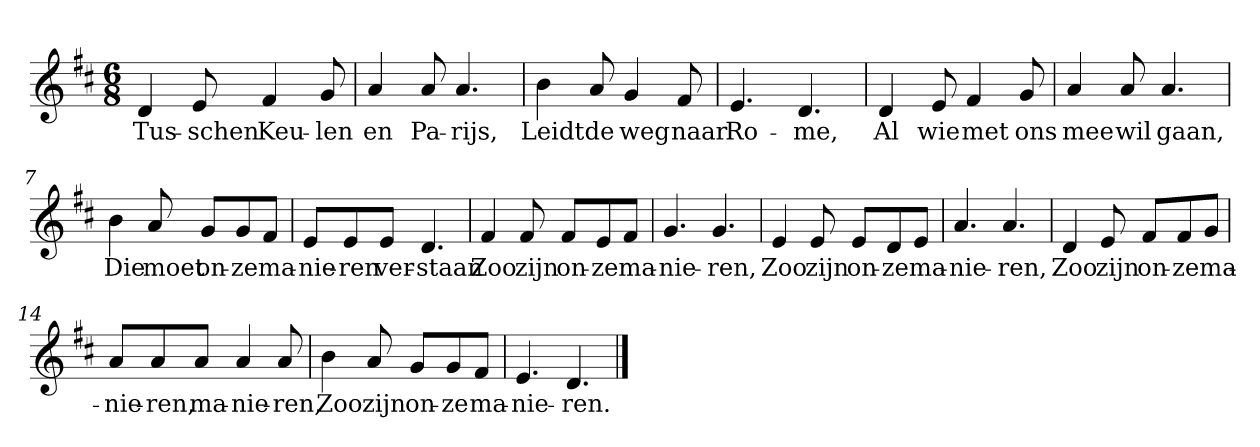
**kern	**text
*part1	*part1
*staff1	*staff1
*clefG2	*
*k[f#c#]	*
*D:	*
*M6/8	*
*MM120	*
=1	=1
4d	Tus-
8e	-schen
4f#	Keu-
8g	-len
=2	=2
4a	en
8a	Pa-
4.a	-rijs,
=3	=3
4b	Leidt
8a	de
4g	weg
8f#	naar
=4	=4
4.e	Ro-
4.d	-me,
=5	=5
4d	Al
8e	wie
4f#	met
8g	ons
=6	=6
4a	mee
8a	wil
4.a	gaan,
=7	=7
4b	Die
8a	moet
8g/L	on-
8g/	-ze
8f#/J	ma-
=8	=8
8e/L	-nie-
8e/	-ren
8e/J	ver-
4.d	-staan
=9	=9
4f#	Zoo
8f#	zijn
8f#/L	on-
8e/	-ze
8f#/J	ma-
=10	=10
4.g	-nie-
4.g	-ren,
=11	=11
4e	Zoo
8e	zijn
8e/L	on-
8d/	-ze
8e/J	ma-
=12	=12
4.a	-nie-
4.a	-ren,
=13	=13
4d	Zoo
8e	zijn
8f#/L	on-
8f#/	-ze
8g/J	ma-
=14	=14
8a/L	-nie-
8a/	-ren,
8a/J	ma-
4a	-nie-
8a	-ren,
=15	=15
4b	Zoo
8a	zijn
8g/L	on-
8g/	-ze
8f#/J	ma-
=16	=16
4.e	-nie-
4.d	-ren.
==	==
*-	*-
